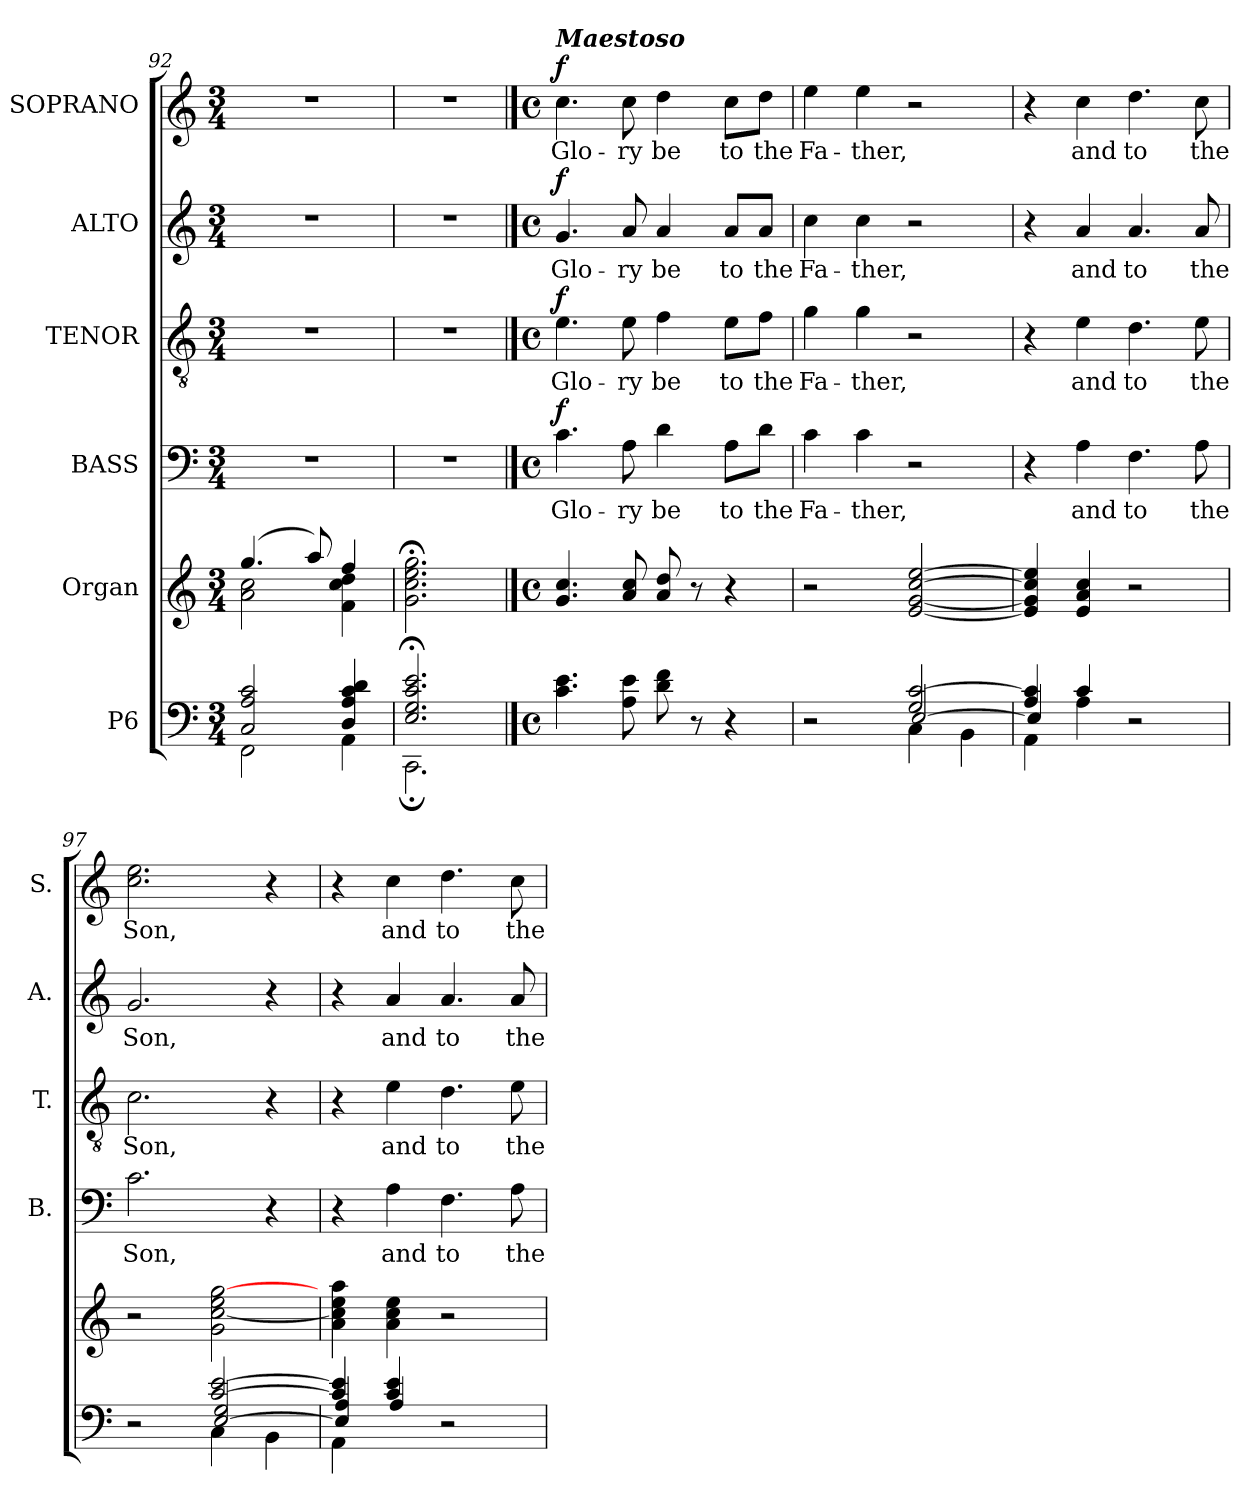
**kern	**kern	**kern	**text	**dynam	**kern	**text	**dynam	**kern	**text	**dynam	**kern	**text	**dynam
*part6	*part5	*part4	*part4	*part4	*part3	*part3	*part3	*part2	*part2	*part2	*part1	*part1	*part1
*staff6	*staff5	*staff4	*staff4	*staff4	*staff3	*staff3	*staff3	*staff2	*staff2	*staff2	*staff1	*staff1	*staff1
*I"P6	*I"Organ	*I"BASS	*	*	*I"TENOR	*	*	*I"ALTO	*	*	*I"SOPRANO	*	*
*	*	*I'B.	*	*	*I'T.	*	*	*I'A.	*	*	*I'S.	*	*
*clefF4	*clefG2	*clefF4	*	*	*clefGv2	*	*	*clefG2	*	*	*clefG2	*	*
*	*	*	*	*	*ITrd7c12	*	*	*	*	*	*	*	*
*k[]	*k[]	*k[]	*	*	*k[]	*	*	*k[]	*	*	*k[]	*	*
*C:	*C:	*C:	*	*	*C:	*	*	*C:	*	*	*C:	*	*
*M3/4	*M3/4	*M3/4	*	*	*M3/4	*	*	*M3/4	*	*	*M3/4	*	*
=92	=92	=92	=92	=92	=92	=92	=92	=92	=92	=92	=92	=92	=92
*^	*^	*	*	*	*	*	*	*	*	*	*	*	*
!	!	!	!	!LO:N:vis=1	!	!	!LO:N:vis=1	!	!	!LO:N:vis=1	!	!	!LO:N:vis=1	!	!
2Ci/ 2Ai 2ci	2FFi\	(4.ggi/	2ai\ 2cci	2.r	.	.	2.r	.	.	2.r	.	.	2.r	.	.
.	.	8aai/)	.	.	.	.	.	.	.	.	.	.	.	.	.
4Di/ 4Ai 4ci 4di	4AAi\	4ffi/	4fi\ 4cci 4ddi	.	.	.	.	.	.	.	.	.	.	.	.
=93	=93	=93	=93	=93	=93	=93	=93	=93	=93	=93	=93	=93	=93	=93	=93
!	!	!	!	!LO:N:vis=1	!	!	!LO:N:vis=1	!	!	!LO:N:vis=1	!	!	!LO:N:vis=1	!	!
*	*	*v	*v	*	*	*	*	*	*	*	*	*	*	*	*
2.Ei/; 2.Gi; 2.ci; 2.ei;	2.CC;i\	2.gi\; 2.cci; 2.eei; 2.ggi;	2.r	.	.	2.r	.	.	2.r	.	.	2.r	.	.
*v	*v	*	*	*	*	*	*	*	*	*	*	*	*	*
!!LO:PB:g=z
==94	==94	==94	==94	==94	==94	==94	==94	==94	==94	==94	==94	==94	==94
*M4/4	*M4/4	*M4/4	*	*	*M4/4	*	*	*M4/4	*	*	*M4/4	*	*
*met(c)	*met(c)	*met(c)	*	*	*met(c)	*	*	*met(c)	*	*	*met(c)	*	*
*^	*	*	*	*	*	*	*	*	*	*	*	*	*
!	!	!	!	!LO:LY:b:color=#000000	!	!	!	!	!	!	!	!	!	!
*v	*v	*	*	*	*	*	*	*	*	*	*	*	*	*
*^	*	*	*	*	*	*	*	*	*	*	*	*	*
!	!	!	!	!	!	!	!LO:LY:b:color=#000000	!	!	!	!	!	!	!
*v	*v	*	*	*	*	*	*	*	*	*	*	*	*	*
*^	*	*	*	*	*	*	*	*	*	*	*	*	*
!	!	!	!	!	!	!	!	!	!	!LO:LY:b:color=#000000	!	!	!	!
*v	*v	*	*	*	*	*	*	*	*	*	*	*	*	*
*	*	*	*	*	*	*	*	*	*	*	*MM100	*	*
*^	*	*	*	*	*	*	*	*	*	*	*	*	*
!	!	!	!	!	!	!	!	!	!	!	!	!LO:TX:a:Bi:t=Maestoso	!	!
!LO:TX:a:Bi:t=ad lib.	!	!	!	!	!	!	!	!	!	!	!	!	!	!
!	!	!	!	!	!	!	!	!	!	!	!	!	!LO:LY:b:color=#000000	!
*v	*v	*	*	*	*	*	*	*	*	*	*	*	*	*
4.ci\ 4.ei	4.gi/ 4.cci	4.ci\	Glo-	f	4.Ei\	Glo-	f	4.gi/	Glo-	f	4.cci\	Glo-	f
!	!	!	!LO:LY:b:color=#000000	!	!	!	!	!	!	!	!	!	!
!	!	!	!	!	!	!LO:LY:b:color=#000000	!	!	!	!	!	!	!
!	!	!	!	!	!	!	!	!	!LO:LY:b:color=#000000	!	!	!	!
!	!	!	!	!	!	!	!	!	!	!	!	!LO:LY:b:color=#000000	!
8Ai\ 8ei	8ai/ 8cci	8Ai\	-ry	.	8Ei\	-ry	.	8ai/	-ry	.	8cci\	-ry	.
!	!	!	!LO:LY:b:color=#000000	!	!	!	!	!	!	!	!	!	!
!	!	!	!	!	!	!LO:LY:b:color=#000000	!	!	!	!	!	!	!
!	!	!	!	!	!	!	!	!	!LO:LY:b:color=#000000	!	!	!	!
!	!	!	!	!	!	!	!	!	!	!	!	!LO:LY:b:color=#000000	!
8di\ 8fi	8ai/ 8ddi	4di\	be	.	4Fi\	be	.	4ai/	be	.	4ddi\	be	.
8r	8r	.	.	.	.	.	.	.	.	.	.	.	.
!	!	!	!LO:LY:b:color=#000000	!	!	!	!	!	!	!	!	!	!
!	!	!	!	!	!	!LO:LY:b:color=#000000	!	!	!	!	!	!	!
!	!	!	!	!	!	!	!	!	!LO:LY:b:color=#000000	!	!	!	!
!	!	!	!	!	!	!	!	!	!	!	!	!LO:LY:b:color=#000000	!
4r	4r	8Ai\L	to	.	8Ei\L	to	.	8ai/L	to	.	8cci\L	to	.
!	!	!	!LO:LY:b:color=#000000	!	!	!	!	!	!	!	!	!	!
!	!	!	!	!	!	!LO:LY:b:color=#000000	!	!	!	!	!	!	!
!	!	!	!	!	!	!	!	!	!LO:LY:b:color=#000000	!	!	!	!
!	!	!	!	!	!	!	!	!	!	!	!	!LO:LY:b:color=#000000	!
.	.	8di\J	the	.	8Fi\J	the	.	8ai/J	the	.	8ddi\J	the	.
=95	=95	=95	=95	=95	=95	=95	=95	=95	=95	=95	=95	=95	=95
*^	*	*	*	*	*	*	*	*	*	*	*	*	*
*	*^	*	*	*	*	*	*	*	*	*	*	*	*	*
!	!	!	!	!	!LO:LY:b:color=#000000	!	!	!	!	!	!	!	!	!	!
!	!	!	!	!	!	!	!	!LO:LY:b:color=#000000	!	!	!	!	!	!	!
!	!	!	!	!	!	!	!	!	!	!	!LO:LY:b:color=#000000	!	!	!	!
!	!	!	!	!	!	!	!	!	!	!	!	!	!	!LO:LY:b:color=#000000	!
2ryy	2r	2ryy	2r	4ci\	Fa-	.	4Gi\	Fa-	.	4cci\	Fa-	.	4eei\	Fa-	.
!	!	!	!	!	!LO:LY:b:color=#000000	!	!	!	!	!	!	!	!	!	!
!	!	!	!	!	!	!	!	!LO:LY:b:color=#000000	!	!	!	!	!	!	!
!	!	!	!	!	!	!	!	!	!	!	!LO:LY:b:color=#000000	!	!	!	!
!	!	!	!	!	!	!	!	!	!	!	!	!	!	!LO:LY:b:color=#000000	!
.	.	.	.	4ci\	-ther,	.	4Gi\	-ther,	.	4cci\	-ther,	.	4eei\	-ther,	.
2Gi/ [2ci	4Ci\	[2Ei/	[2ei/ [2gi [2cci [2eei	2r	.	.	2r	.	.	2r	.	.	2r	.	.
.	4BBi\	.	.	.	.	.	.	.	.	.	.	.	.	.	.
=96	=96	=96	=96	=96	=96	=96	=96	=96	=96	=96	=96	=96	=96	=96	=96
4Ai/ 4ci]	4AAi\	4Ei/]	4ei/] 4gi] 4cci] 4eei]	4r	.	.	4r	.	.	4r	.	.	4r	.	.
!	!	!	!	!	!LO:LY:b:color=#000000	!	!	!	!	!	!	!	!	!	!
!	!	!	!	!	!	!	!	!LO:LY:b:color=#000000	!	!	!	!	!	!	!
!	!	!	!	!	!	!	!	!	!	!	!LO:LY:b:color=#000000	!	!	!	!
!	!	!	!	!	!	!	!	!	!	!	!	!	!	!LO:LY:b:color=#000000	!
4ci/	4Ai\	4ryy	4ei/ 4ai 4cci	4Ai\	and	.	4Ei\	and	.	4ai/	and	.	4cci\	and	.
!	!	!	!	!	!LO:LY:b:color=#000000	!	!	!	!	!	!	!	!	!	!
!	!	!	!	!	!	!	!	!LO:LY:b:color=#000000	!	!	!	!	!	!	!
!	!	!	!	!	!	!	!	!	!	!	!LO:LY:b:color=#000000	!	!	!	!
!	!	!	!	!	!	!	!	!	!	!	!	!	!	!LO:LY:b:color=#000000	!
2ryy	2r	2ryy	2r	4.Fi\	to	.	4.Di\	to	.	4.ai/	to	.	4.ddi\	to	.
!	!	!	!	!	!LO:LY:b:color=#000000	!	!	!	!	!	!	!	!	!	!
!	!	!	!	!	!	!	!	!LO:LY:b:color=#000000	!	!	!	!	!	!	!
!	!	!	!	!	!	!	!	!	!	!	!LO:LY:b:color=#000000	!	!	!	!
!	!	!	!	!	!	!	!	!	!	!	!	!	!	!LO:LY:b:color=#000000	!
.	.	.	.	8Ai\	the	.	8Ei\	the	.	8ai/	the	.	8cci\	the	.
=97	=97	=97	=97	=97	=97	=97	=97	=97	=97	=97	=97	=97	=97	=97	=97
!	!	!	!	!	!LO:LY:b:color=#000000	!	!	!	!	!	!	!	!	!	!
!	!	!	!	!	!	!	!	!LO:LY:b:color=#000000	!	!	!	!	!	!	!
!	!	!	!	!	!	!	!	!	!	!	!LO:LY:b:color=#000000	!	!	!	!
!	!	!	!	!	!	!	!	!	!	!	!	!	!	!LO:LY:b:color=#000000	!
2ryy	2r	2ryy	2r	2.ci\	Son,	.	2.Ci\	Son,	.	2.gi/	Son,	.	2.cci\ 2.eei	Son,	.
[2ci/ [2ei	4Ci\	[2Ei/ 2Gi	2gi\ [2cci 2eei [2ggi	.	.	.	.	.	.	.	.	.	.	.	.
.	4BBi\	.	.	4r	.	.	4r	.	.	4r	.	.	4r	.	.
!!LO:LB:g=z
=98	=98	=98	=98	=98	=98	=98	=98	=98	=98	=98	=98	=98	=98	=98	=98
4ci/] 4ei]	4AAi\	4Ei/] 4Ai	4ai\ 4cci] 4eei 4aai	4r	.	.	4r	.	.	4r	.	.	4r	.	.
!	!	!	!	!	!LO:LY:b:color=#000000	!	!	!	!	!	!	!	!	!	!
!	!	!	!	!	!	!	!	!LO:LY:b:color=#000000	!	!	!	!	!	!	!
!	!	!	!	!	!	!	!	!	!	!	!LO:LY:b:color=#000000	!	!	!	!
!	!	!	!	!	!	!	!	!	!	!	!	!	!	!LO:LY:b:color=#000000	!
4ci/ 4ei	4ryy	4Ai/	4ai\ 4cci 4eei	4Ai\	and	.	4Ei\	and	.	4ai/	and	.	4cci\	and	.
!	!	!	!	!	!LO:LY:b:color=#000000	!	!	!	!	!	!	!	!	!	!
!	!	!	!	!	!	!	!	!LO:LY:b:color=#000000	!	!	!	!	!	!	!
!	!	!	!	!	!	!	!	!	!	!	!LO:LY:b:color=#000000	!	!	!	!
!	!	!	!	!	!	!	!	!	!	!	!	!	!	!LO:LY:b:color=#000000	!
2ryy	2ryy	2r	2r	4.Fi\	to	.	4.Di\	to	.	4.ai/	to	.	4.ddi\	to	.
!	!	!	!	!	!LO:LY:b:color=#000000	!	!	!	!	!	!	!	!	!	!
!	!	!	!	!	!	!	!	!LO:LY:b:color=#000000	!	!	!	!	!	!	!
!	!	!	!	!	!	!	!	!	!	!	!LO:LY:b:color=#000000	!	!	!	!
!	!	!	!	!	!	!	!	!	!	!	!	!	!	!LO:LY:b:color=#000000	!
.	.	.	.	8Ai\	the	.	8Ei\	the	.	8ai/	the	.	8cci\	the	.
*v	*v	*v	*	*	*	*	*	*	*	*	*	*	*	*	*
=	=	=	=	=	=	=	=	=	=	=	=	=	=
*-	*-	*-	*-	*-	*-	*-	*-	*-	*-	*-	*-	*-	*-
